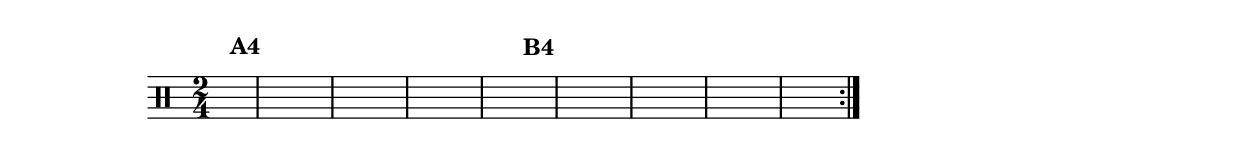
%-*- coding: utf-8 -*-

\version "2.14.2"

%\header {title = "variacoes sobre ciranda cirandinha - variacao 4"}

\drums {

\override Score.BarNumber #'transparent = ##t
\override Staff.TimeSignature #'style = #'()
\time 2/4 
\partial 8*1

\context DrumVoice = "1" { }
\context DrumVoice = "2" {  }

<<
{
\repeat volta 2 {
\hideNotes
sn8^\markup {\column {\bold  {A4}}} 
sn4 sn 
sn sn
sn sn 
sn sn^\markup{\bold {B4}} 
sn sn
sn sn
sn sn
sn4. 
}
}

\\
{
\hideNotes
bd8
bd2
bd
bd
bd
bd
bd
bd
bd4.

}
>>
}

